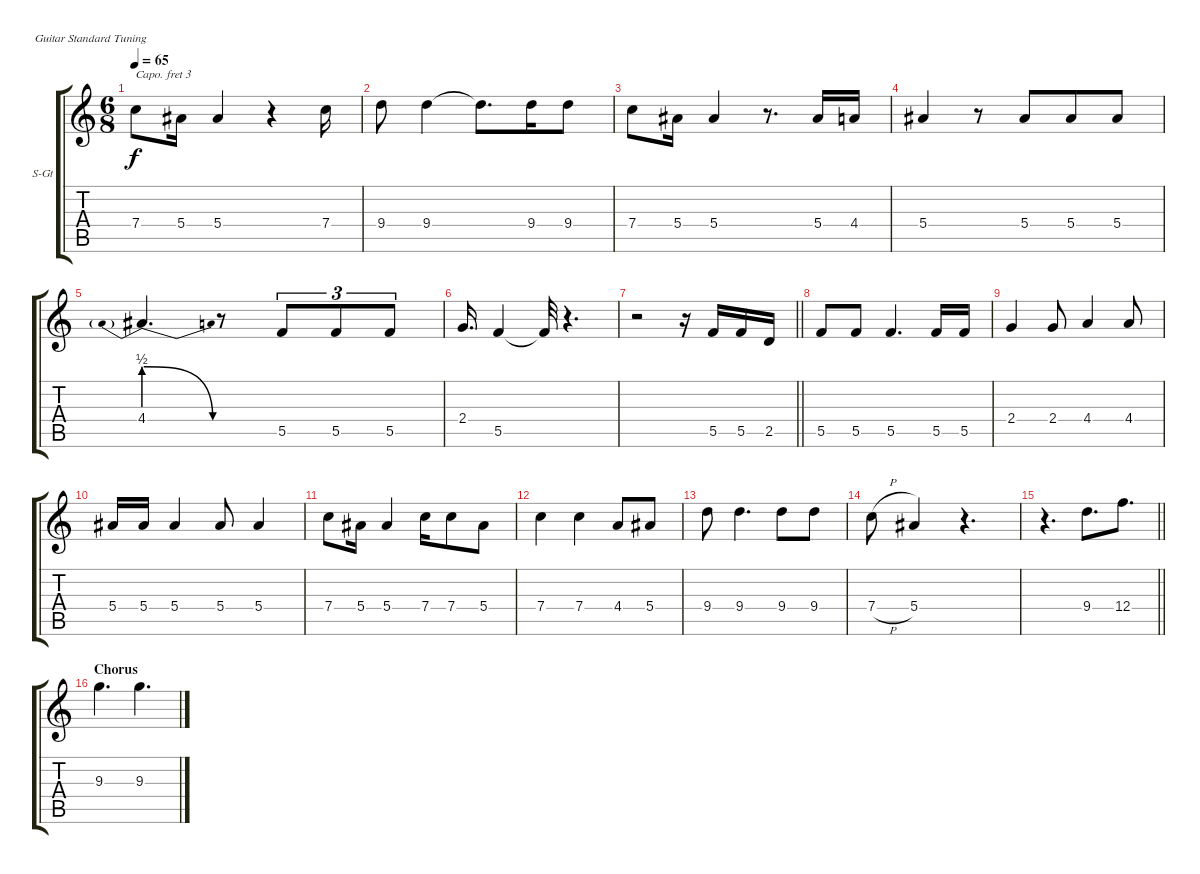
\bracketExtendMode groupsimilarinstruments
\firstSystemTrackNameOrientation horizontal
\otherSystemsTrackNameOrientation horizontal
\track ("Vocals" "S-Gt") {instrument contrabass}
\staff {score tabs}
\capo 3
\tuning (E4 B3 G3 D3 A2 E2)
\ts (6 8)
\tempo 65
\clef g2
\ks c
7.4.8{dy f} 5.4.16 5.4.4 r.4 7.4.16 |
9.4.8 9.4.4 9.4{t}.8{d} 9.4.16 9.4.8 |
7.4.8 5.4.16 5.4.4 r.8{d} 5.4.16 4.4.16 |
5.4.4 r.8 5.4.8 5.4.8 5.4.8 |
4.4{be (prebendrelease 0 2 60 0)}.4{d} r.8 5.5.8{tu (3 2)} 5.5.8{tu (3 2)} 5.5.8{tu (3 2)} |
2.4.16{d} 5.5.4 5.5{t}.32 r.4{d} |
\barLineRight lightlight
r.2 r.16 5.5.16 5.5.16 2.5.16 |
\section ("" "")
5.5.8 5.5.8 5.5.4{d} 5.5.16 5.5.16 |
2.4.4 2.4.8 4.4.4 4.4.8 |
5.4.16 5.4.16 5.4.4 5.4.8 5.4.4 |
7.4.8 5.4.16 5.4.4 7.4.16 7.4.8 5.4.8 |
7.4.4 7.4.4 4.4.8 5.4.8 |
9.4.8 9.4.4{d} 9.4.8 9.4.8 |
7.4{h}.8 5.4.4 r.4{d} |
\barLineRight lightlight
r.4{d} 9.4.8{d} 12.4.8{d} |
\section ("" "Chorus")
9.3.4{d} 9.3.4{d}
